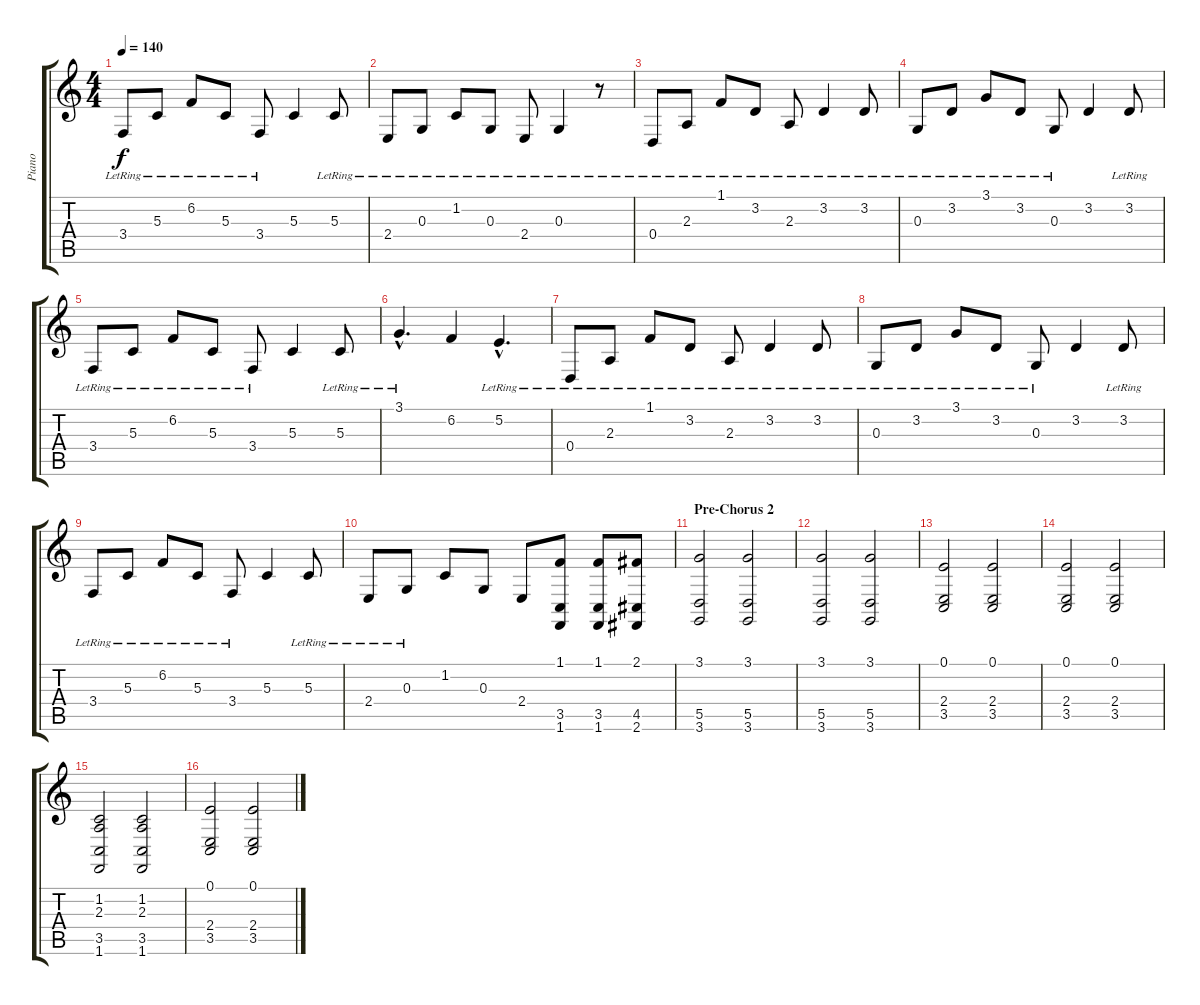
\track ("Piano" "Piano") {instrument acousticgrandpiano}
\staff {score tabs}
\tuning (E4 B3 G3 D3 A2 E2) {hide}
\ts (4 4)
\tempo 140
\clef g2
\ks c
3.4{lr}.8{dy f} 5.3{lr}.8 6.2{lr}.8 5.3{lr}.8 3.4{lr}.8 5.3.4 5.3{lr}.8 |
2.4{lr}.8 0.3{lr}.8 1.2{lr}.8 0.3{lr}.8 2.4{lr}.8 0.3{lr}.4 r.8 |
0.4{lr}.8 2.3{lr}.8 1.1{lr}.8 3.2{lr}.8 2.3{lr}.8 3.2{lr}.4 3.2{lr}.8 |
0.3{lr}.8 3.2{lr}.8 3.1{lr}.8 3.2{lr}.8 0.3{lr}.8 3.2.4 3.2{lr}.8 |
3.4{lr}.8 5.3{lr}.8 6.2{lr}.8 5.3{lr}.8 3.4{lr}.8 5.3.4 5.3{lr}.8 |
3.1{hac lr}.4{d} 6.2.4 5.2{hac lr}.4{d} |
0.4{lr}.8 2.3{lr}.8 1.1{lr}.8 3.2{lr}.8 2.3{lr}.8 3.2{lr}.4 3.2{lr}.8 |
0.3{lr}.8 3.2{lr}.8 3.1{lr}.8 3.2{lr}.8 0.3{lr}.8 3.2.4 3.2{lr}.8 |
3.4{lr}.8 5.3{lr}.8 6.2{lr}.8 5.3{lr}.8 3.4{lr}.8 5.3.4 5.3{lr}.8 |
2.4{lr}.8 0.3{lr}.8 1.2.8 0.3.8 2.4.8 (1.1 3.5 1.6).8 (1.1 3.5 1.6).8 (2.1 4.5 2.6).8 |
\section ("" "Pre-Chorus 2")
(3.1 5.5 3.6).2 (3.1 5.5 3.6).2 |
(3.1 5.5 3.6).2 (3.1 5.5 3.6).2 |
(0.1 2.4 3.5).2 (0.1 2.4 3.5).2 |
(0.1 2.4 3.5).2 (0.1 2.4 3.5).2 |
(1.2 2.3 3.5 1.6).2 (1.2 2.3 3.5 1.6).2 |
(0.1 2.4 3.5).2 (0.1 2.4 3.5).2
